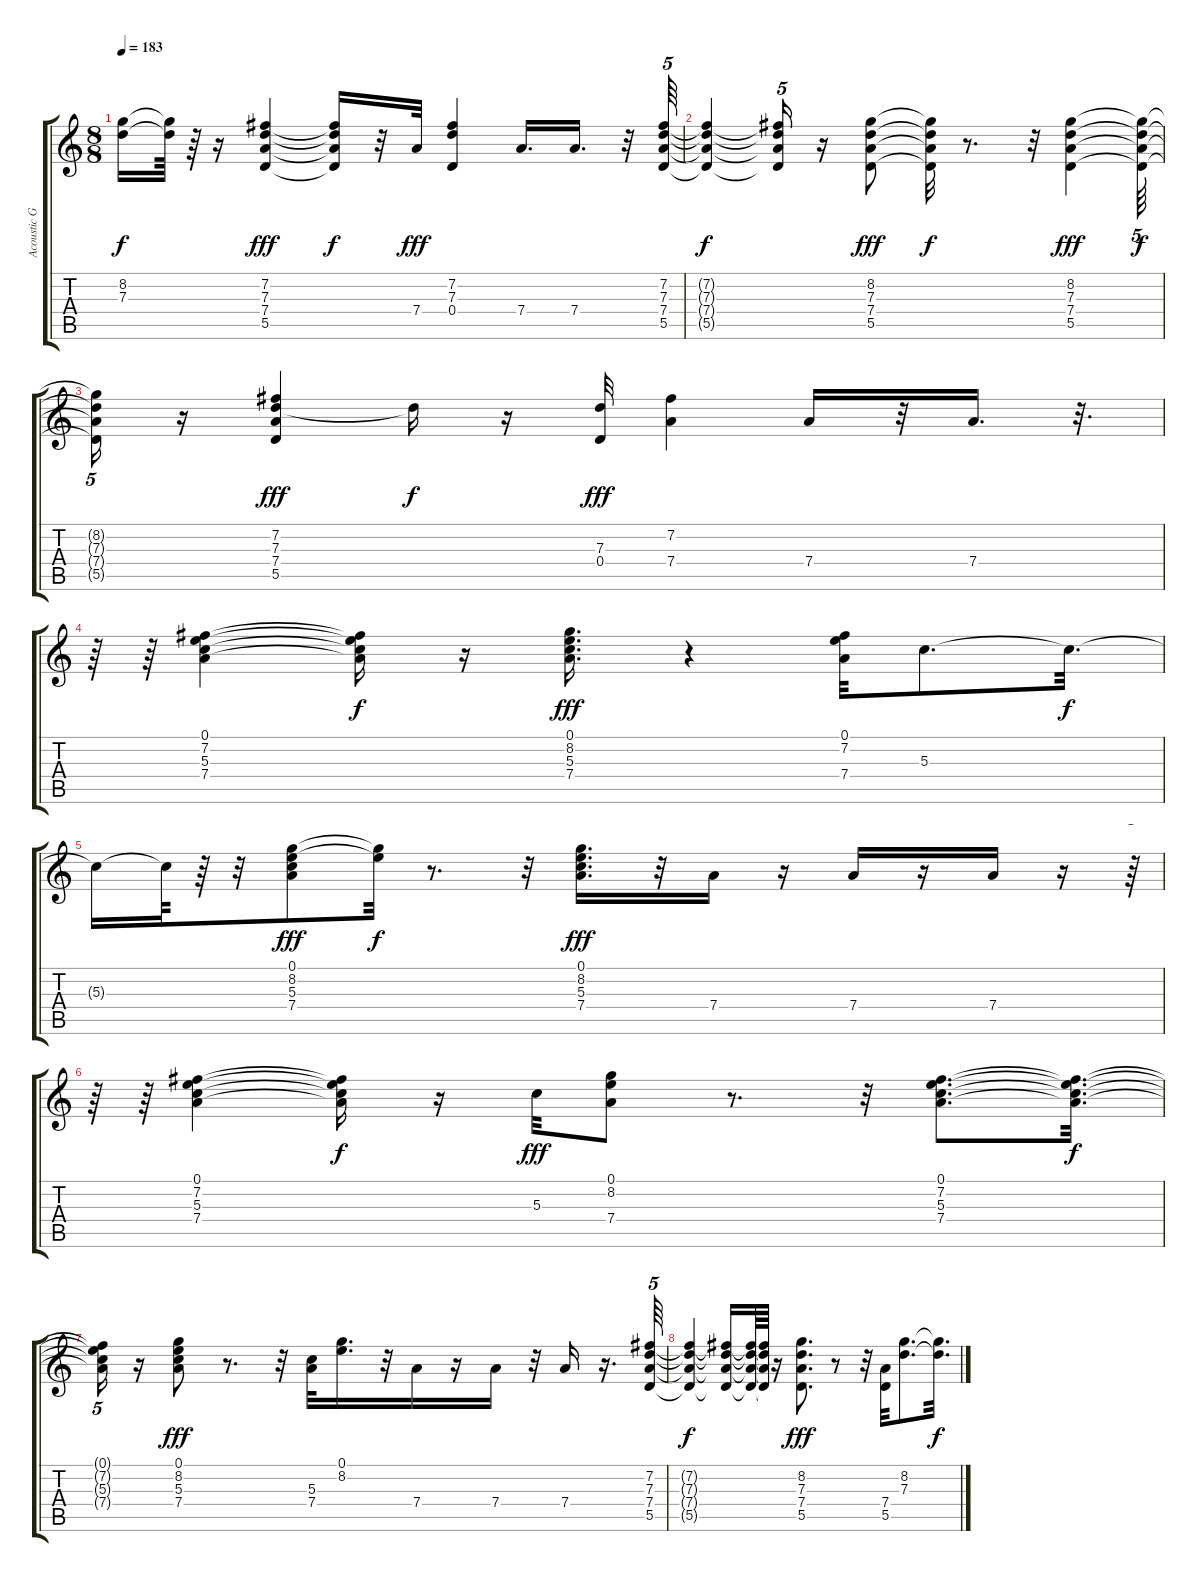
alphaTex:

\track ("Acoustic Guitar" "Acoustic G") {instrument acousticguitarsteel}
\staff {score tabs}
\tuning (E4 B3 G3 D3 A2 E2) {hide}
\ts (8 8)
\tempo 183
\clef g2
\ks c
(8.2{t} 7.3{t}).16{dy f} (8.2{t} 7.3{t}).64 r.64 r.16 (7.2 7.3 7.4 5.5).4{dy fff} (7.2{t} 7.3{t} 7.4{t} 5.5{t}).16{dy f} r.32 7.4.32{dy fff} (7.2 7.3 0.4).4 7.4.16{d} 7.4.16{d} r.32 (7.2 7.3 7.4 5.5).64{tu (5 4)} |
(7.2{t} 7.3{t} 7.4{t} 5.5{t}).4{dy f} (7.2{t} 7.3{t} 7.4{t} 5.5{t}).16{tu (5 4)} r.16 (8.2 7.3 7.4 5.5).8{dy fff} (8.2{t} 7.3{t} 7.4{t} 5.5{t}).32{dy f} r.8{d} r.32 (8.2 7.3 7.4 5.5).4{dy fff} (8.2{t} 7.3{t} 7.4{t} 5.5{t}).64{tu (5 4) dy f} |
(8.2{t} 7.3{t} 7.4{t} 5.5{t}).16{tu (5 4)} r.16 (7.2 7.3 7.4 5.5).4{dy fff} 7.3{t}.16{dy f} r.16 (7.3 0.4).32{dy fff} (7.2 7.4).4 7.4.16 r.32 7.4.16{d} r.32{d} |
r.64 r.64 (0.1 7.2 5.3 7.4).4 (0.1{t} 7.2{t} 5.3{t} 7.4{t}).16{dy f} r.16 (0.1 8.2 5.3 7.4).16{d dy fff} r.4 (0.1 7.2 7.4).32 5.3.8{d} 5.3{t}.32{d dy f} |
5.3{t}.16 5.3{t}.64 r.64 r.32 (0.1 8.2 5.3 7.4).8{dy fff} (0.1{t} 8.2{t}).32{dy f} r.8{d} r.32 (0.1 8.2 5.3 7.4).16{d dy fff} r.32 7.4.16 r.16 7.4.16 r.16 7.4.16 r.16 r.64{tu (5 4)} |
r.64 r.64 (0.1 7.2 5.3 7.4).4 (0.1{t} 7.2{t} 5.3{t} 7.4{t}).16{dy f} r.16 5.3.32{dy fff} (0.1 8.2 7.4).8 r.8{d} r.32 (0.1 7.2 5.3 7.4).8{d} (0.1{t} 7.2{t} 5.3{t} 7.4{t}).32{d dy f} |
(0.1{t} 7.2{t} 5.3{t} 7.4{t}).16{tu (5 4)} r.16 (0.1 8.2 5.3 7.4).8{dy fff} r.8{d} r.32 (5.3 7.4).32 (0.1 8.2).16{d} r.32 7.4.16 r.16 7.4.16 r.32 7.4.16 r.16{d} (7.2 7.3 7.4 5.5).64{tu (5 4)} |
(7.2{t} 7.3{t} 7.4{t} 5.5{t}).4{dy f} (7.2{t} 7.3{t} 7.4{t} 5.5{t}).16 (7.2{t} 7.3{t} 7.4{t} 5.5{t}).64 (7.2{t} 7.3{t} 7.4{t} 5.5{t}).64 r.16 (8.2 7.3 7.4 5.5).8{d dy fff} r.8 r.32 (7.4 5.5).32 (8.2 7.3).8{d} (8.2{t} 7.3{t}).32{d dy f}
